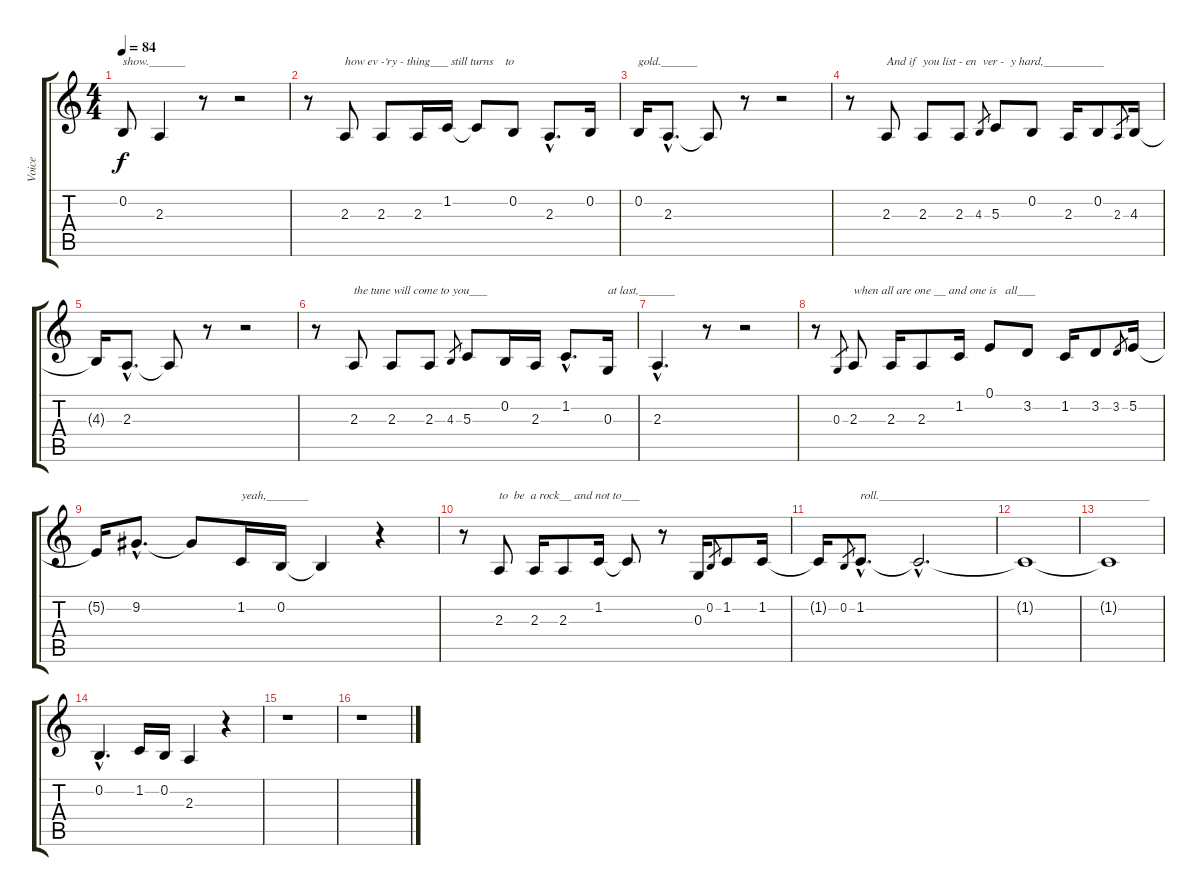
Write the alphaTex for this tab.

\track ("Voice" "Voice") {instrument baritonesax}
\staff {score tabs}
\tuning (E4 B3 G3 D3 A2 E2) {hide}
\ts (4 4)
\tempo 84
\clef g2
\ks c
0.2.8{txt "show.______" dy f} 2.3.4 r.8 r.2 |
r.8 2.3.8{txt "how ev -'ry - thing___ still turns    to"} 2.3.8 2.3.16 1.2.16 1.2{t}.8 0.2.8 2.3{hac}.8{d} 0.2.16 |
0.2.16{txt "gold.______"} 2.3{hac}.8{d} 2.3{t}.8 r.8 r.2 |
r.8 2.3.8{txt "And if  you list - en  ver -  y hard,__________"} 2.3.8 2.3.8 4.3.8{gr} 5.3.8 0.2.8 2.3.16 0.2.8 2.3.8{gr} 4.3.16 |
4.3{t}.16 2.3{hac}.8{d} 2.3{t}.8 r.8 r.2 |
r.8 2.3.8{txt "the tune will come to you___ "} 2.3.8 2.3.8 4.3.8{gr} 5.3.8 0.2.16 2.3.16 1.2{hac}.8{d} 0.3.16{txt "at last,______"} |
2.3{hac}.4{d} r.8 r.2 |
r.8 0.3.8{gr} 2.3.8{txt "when all are one __ and one is   all___"} 2.3.16 2.3.8 1.2.16 0.1.8 3.2.8 1.2.16 3.2.8 3.2.8{gr} 5.2.16 |
5.2{t}.16 9.2{hac}.8{d} 9.2{t}.8 1.2.16{txt "yeah,_______"} 0.2.16 0.2{t}.4 r.4 |
r.8 2.3.8{txt "to  be  a rock__ and not to___"} 2.3.16 2.3.8 1.2.16 1.2{t}.8 r.8 0.3.16 0.2.8{gr} 1.2.8 1.2.16 |
1.2{t}.16 0.2.8{gr} 1.2{hac}.8{d txt "roll._____________________________________________"} 1.2{hac t}.2{d} |
1.2{t}.1 |
1.2{t}.1 |
0.2{hac}.4{d} 1.2.16 0.2.16 2.3.4 r.4 |
r.1 |
r.1
